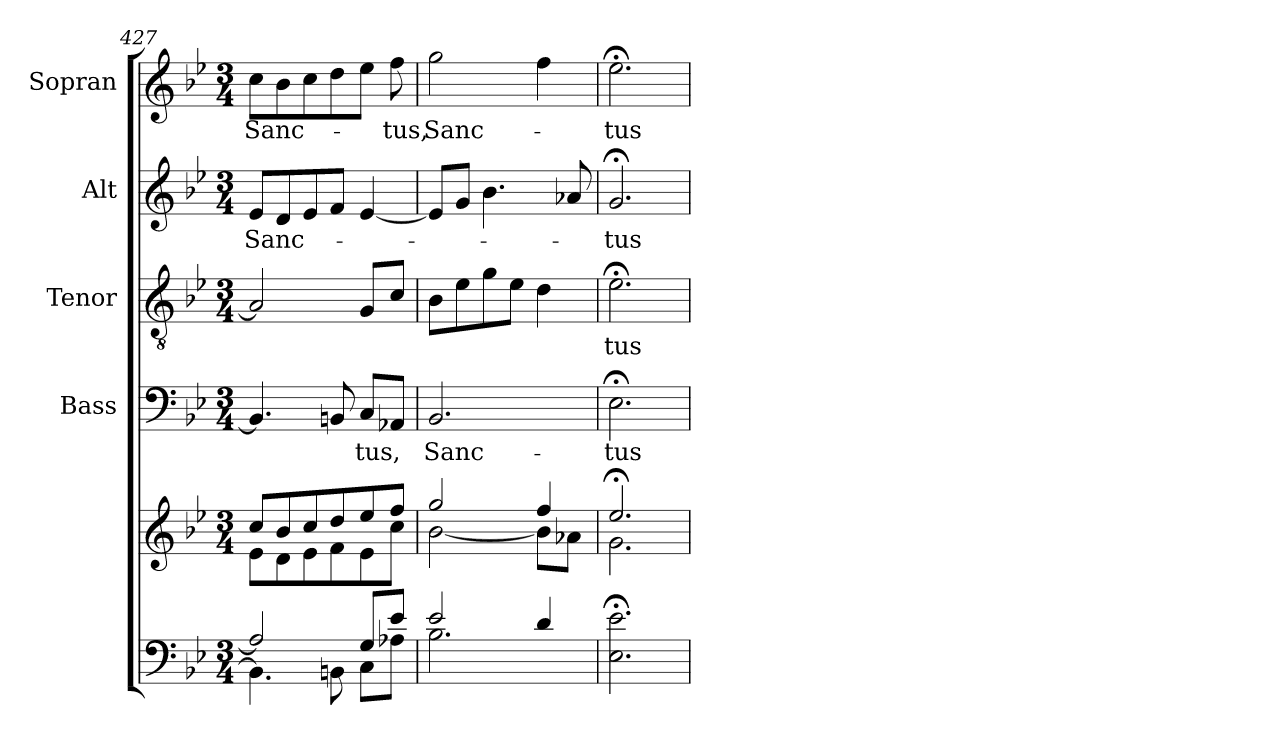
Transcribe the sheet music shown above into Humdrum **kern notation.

**kern	**kern	**kern	**text	**kern	**text	**kern	**text	**kern	**text
*part5	*part5	*part4	*part4	*part3	*part3	*part2	*part2	*part1	*part1
*staff6	*staff5	*staff4	*staff4	*staff3	*staff3	*staff2	*staff2	*staff1	*staff1
*	*	*I"Bass	*	*I"Tenor	*	*I"Alt	*	*I"Sopran	*
*	*	*I'B.	*	*I'T.	*	*I'A.	*	*I'S.	*
*clefF4	*clefG2	*clefF4	*	*clefGv2	*	*clefG2	*	*clefG2	*
*k[b-e-]	*k[b-e-]	*k[b-e-]	*	*k[b-e-]	*	*k[b-e-]	*	*k[b-e-]	*
*B-:	*B-:	*B-:	*	*B-:	*	*B-:	*	*B-:	*
*M3/4	*M3/4	*M3/4	*	*M3/4	*	*M3/4	*	*M3/4	*
=427	=427	=427	=427	=427	=427	=427	=427	=427	=427
*^	*^	*	*	*	*	*	*	*	*
!	!	!	!	!	!	!	!	!	!LO:LY:b	!	!LO:LY:b
2A-/]	4.BB-\]	8cc/L	8e-\L	4.BB-/]	.	2A-/]	.	8e-/L	Sanc-	8cc\L	Sanc-
.	.	8b-/	8d\	.	.	.	.	8d/	.	8b-\	.
.	.	8cc/	8e-\	.	.	.	.	8e-/	.	8cc\	.
.	8BBn\	8dd/	8f\	8BBn/	.	.	.	8f/J	.	8dd\	.
!	!	!	!	!	!LO:LY:b	!	!	!	!	!	!
8G/L	8C\L	8ee-/	8e-\	8C/L	-tus,	8G/L	.	[4e-/	.	8ee-\J	.
!	!	!	!	!	!	!	!	!	!	!	!LO:LY:b
8e-/J	8A-X\J	8ff/J	8cc\J	8AA-X/J	.	8c/J	.	.	.	8ff\	-tus,
=428	=428	=428	=428	=428	=428	=428	=428	=428	=428	=428	=428
!	!	!	!	!	!LO:LY:b	!	!	!	!	!	!LO:LY:b
2e-/	2.B-\	2gg/	[<2b-\	2.BB-/	Sanc-	8B-\L	.	8e-/L]	.	2gg\	Sanc-
.	.	.	.	.	.	8e-\	.	8g/J	.	.	.
.	.	.	.	.	.	8g\	.	4.b-\	.	.	.
.	.	.	.	.	.	8e-\J	.	.	.	.	.
4d/	.	4ff/	8b-\L]	.	.	4d\	.	.	.	4ff\	.
.	.	.	8a-X\J	.	.	.	.	8a-X/	.	.	.
*v	*v	*	*	*	*	*	*	*	*	*	*
=429	=429	=429	=429	=429	=429	=429	=429	=429	=429	=429
!	!	!	!	!LO:LY:b	!	!LO:LY:b	!	!LO:LY:b	!	!LO:LY:b
2.E-\;< 2.e-\;<	2.ee-;</	2.g\	2.E-;<\	-tus	2.e-;<\	-tus	2.g;</	-tus	2.ee-;<\	-tus
*	*v	*v	*	*	*	*	*	*	*	*
=	=	=	=	=	=	=	=	=	=
*-	*-	*-	*-	*-	*-	*-	*-	*-	*-
